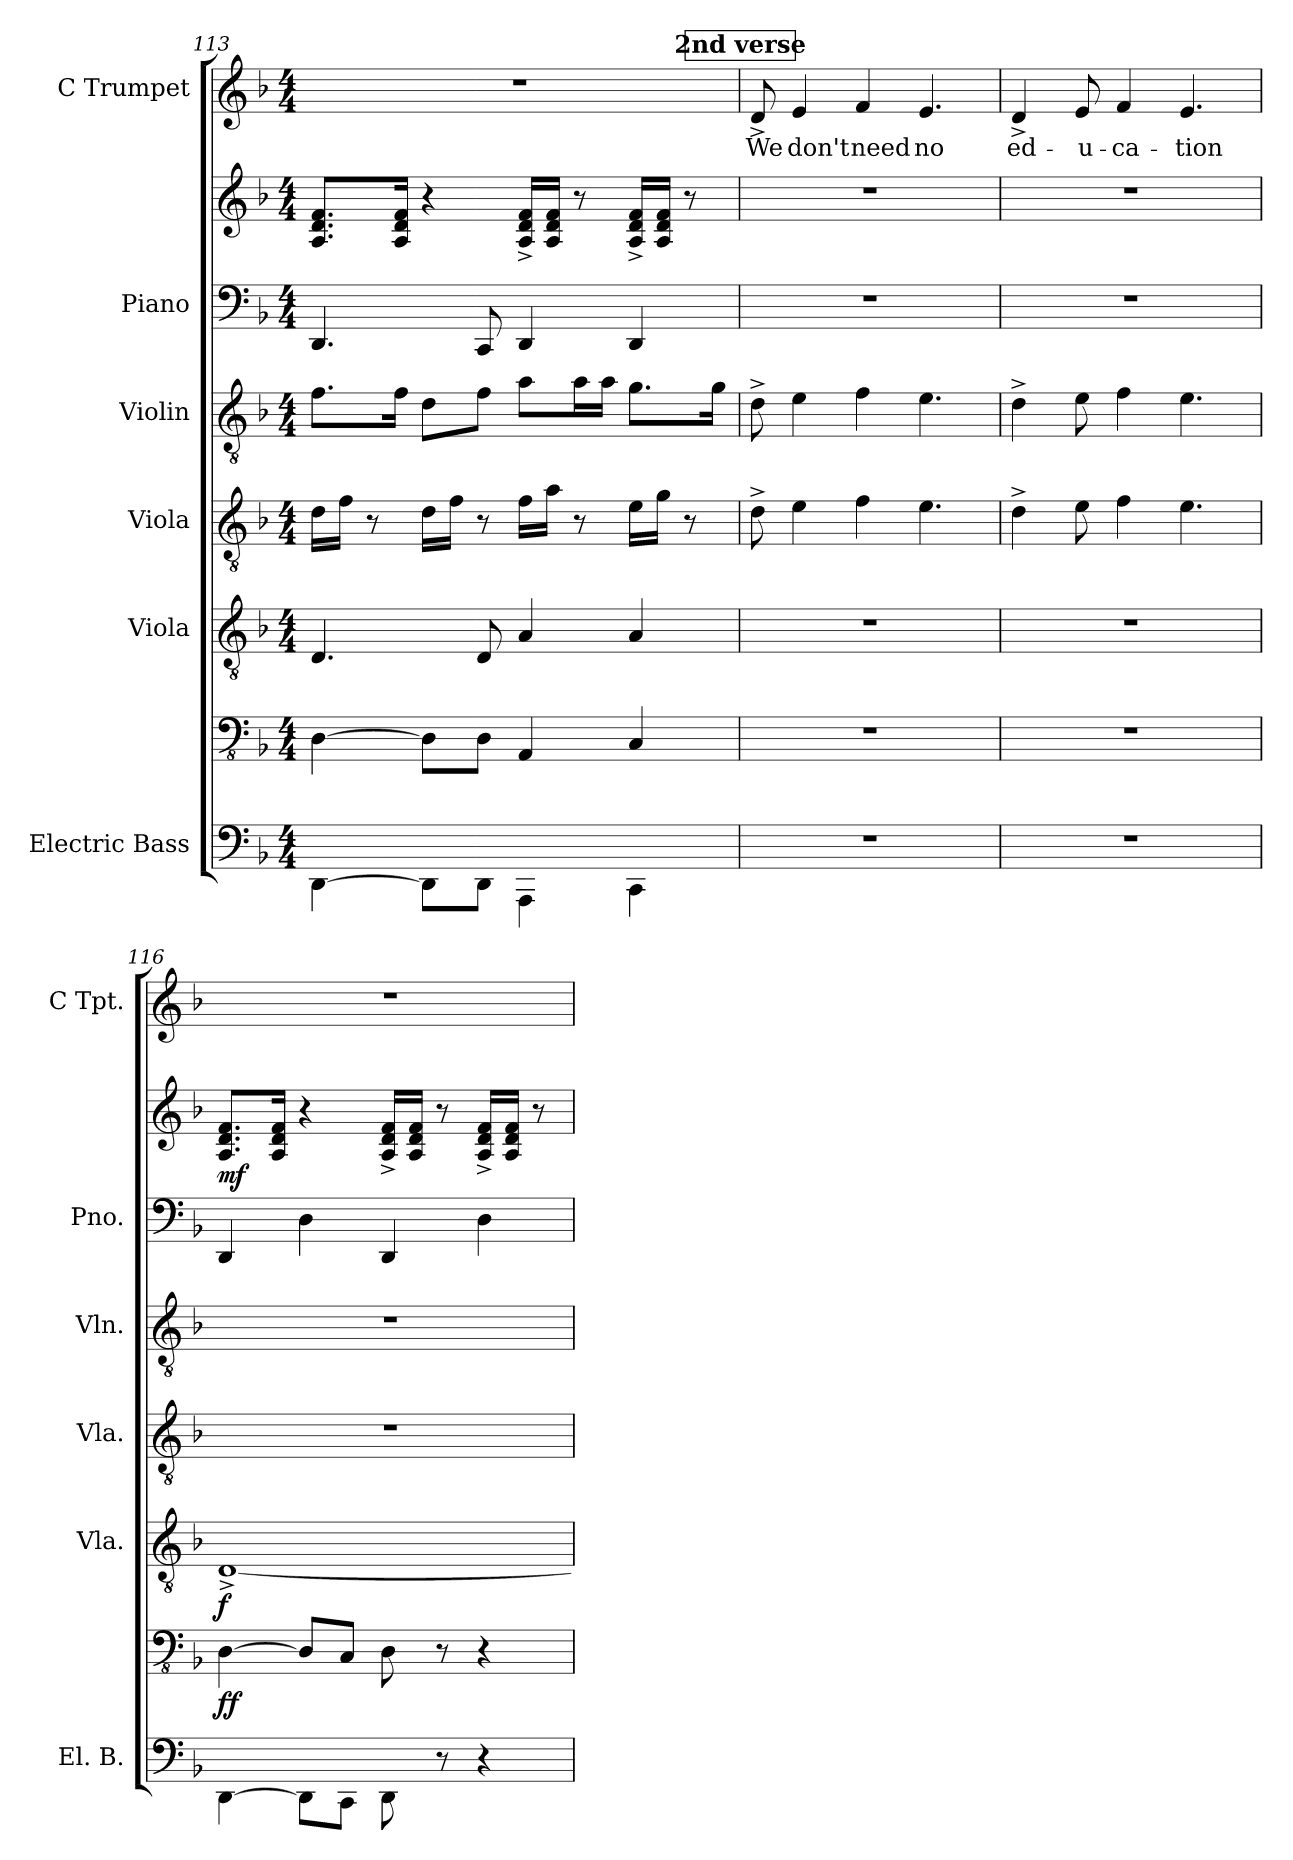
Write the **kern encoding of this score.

**kern	**kern	**dynam	**kern	**dynam	**kern	**kern	**kern	**kern	**dynam	**kern	**text
*part6	*part6	*part6	*part5	*part5	*part4	*part3	*part2	*part2	*part2	*part1	*part1
*staff8	*staff7	*staff7/8	*staff6	*staff6	*staff5	*staff4	*staff3	*staff2	*staff2/3	*staff1	*staff1
*I"Electric Bass	*	*	*I"Viola	*	*I"Viola	*I"Violin	*I"Piano	*	*	*I"C Trumpet	*
*I'El. B.	*	*	*I'Vla.	*	*I'Vla.	*I'Vln.	*I'Pno.	*	*	*I'C Tpt.	*
*	*clefFv4	*	*clefGv2	*	*clefGv2	*clefGv2	*clefF4	*clefG2	*	*clefG2	*
*k[b-]	*k[b-]	*	*k[b-]	*	*k[b-]	*k[b-]	*k[b-]	*k[b-]	*	*k[b-]	*
*M4/4	*M4/4	*	*M4/4	*	*M4/4	*M4/4	*M4/4	*M4/4	*	*M4/4	*
=113	=113	=113	=113	=113	=113	=113	=113	=113	=113	=113	=113
[4DD\	[4DD\	.	4.D/	.	16d\LL	8.f\L	4.DD/	8.A/ 8.d/ 8.f/L	.	1r	.
.	.	.	.	.	16f\JJ	.	.	.	.	.	.
.	.	.	.	.	8r	.	.	.	.	.	.
.	.	.	.	.	.	16f\Jk	.	16A/ 16d/ 16f/Jk	.	.	.
8DD\L]	8DD\L]	.	.	.	16d\LL	8d\L	.	4r	.	.	.
.	.	.	.	.	16f\JJ	.	.	.	.	.	.
8DD\J	8DD\J	.	8D/	.	8r	8f\J	8CC/	.	.	.	.
4AAA\	4AAA/	.	4A/	.	16f\LL	8a\L	4DD/	16A/^ 16d/^ 16f/^LL	.	.	.
.	.	.	.	.	16a\JJ	.	.	16A/ 16d/ 16f/JJ	.	.	.
.	.	.	.	.	8r	16a\L	.	8r	.	.	.
.	.	.	.	.	.	16a\JJ	.	.	.	.	.
4CC\	4CC/	.	4A/	.	16e\LL	8.g\L	4DD/	16A/^ 16d/^ 16f/^LL	.	.	.
.	.	.	.	.	16g\JJ	.	.	16A/ 16d/ 16f/JJ	.	.	.
.	.	.	.	.	8r	.	.	8r	.	.	.
.	.	.	.	.	.	16g\Jk	.	.	.	.	.
!!LO:REH:place=s1:a:B:fs=14:t=2nd verse
=114	=114	=114	=114	=114	=114	=114	=114	=114	=114	=114	=114
1r	1r	.	1r	.	8d^\	8d^\	1r	1r	.	8d^/	We
.	.	.	.	.	4e\	4e\	.	.	.	4e/	don't
.	.	.	.	.	4f\	4f\	.	.	.	4f/	need
.	.	.	.	.	4.e\	4.e\	.	.	.	4.e/	no
=115	=115	=115	=115	=115	=115	=115	=115	=115	=115	=115	=115
1r	1r	.	1r	.	4d^\	4d^\	1r	1r	.	4d^/	ed-
.	.	.	.	.	8e\	8e\	.	.	.	8e/	-u-
.	.	.	.	.	4f\	4f\	.	.	.	4f/	-ca-
.	.	.	.	.	4.e\	4.e\	.	.	.	4.e/	-tion
=116	=116	=116	=116	=116	=116	=116	=116	=116	=116	=116	=116
!	!	!LO:DY:b	!	!LO:DY:b	!	!	!	!	!LO:DY:b	!	!
[4DD\	[4DD\	ff	[1D^	f	1r	1r	4DD/	8.A/ 8.d/ 8.f/L	mf	1r	.
.	.	.	.	.	.	.	.	16A/ 16d/ 16f/Jk	.	.	.
8DD\L]	8DD/L]	.	.	.	.	.	4D\	4r	.	.	.
8CC\J	8CC/J	.	.	.	.	.	.	.	.	.	.
8DD\	8DD\	.	.	.	.	.	4DD/	16A/^ 16d/^ 16f/^LL	.	.	.
.	.	.	.	.	.	.	.	16A/ 16d/ 16f/JJ	.	.	.
8r	8r	.	.	.	.	.	.	8r	.	.	.
4r	4r	.	.	.	.	.	4D\	16A/^ 16d/^ 16f/^LL	.	.	.
.	.	.	.	.	.	.	.	16A/ 16d/ 16f/JJ	.	.	.
.	.	.	.	.	.	.	.	8r	.	.	.
=	=	=	=	=	=	=	=	=	=	=	=
*-	*-	*-	*-	*-	*-	*-	*-	*-	*-	*-	*-
